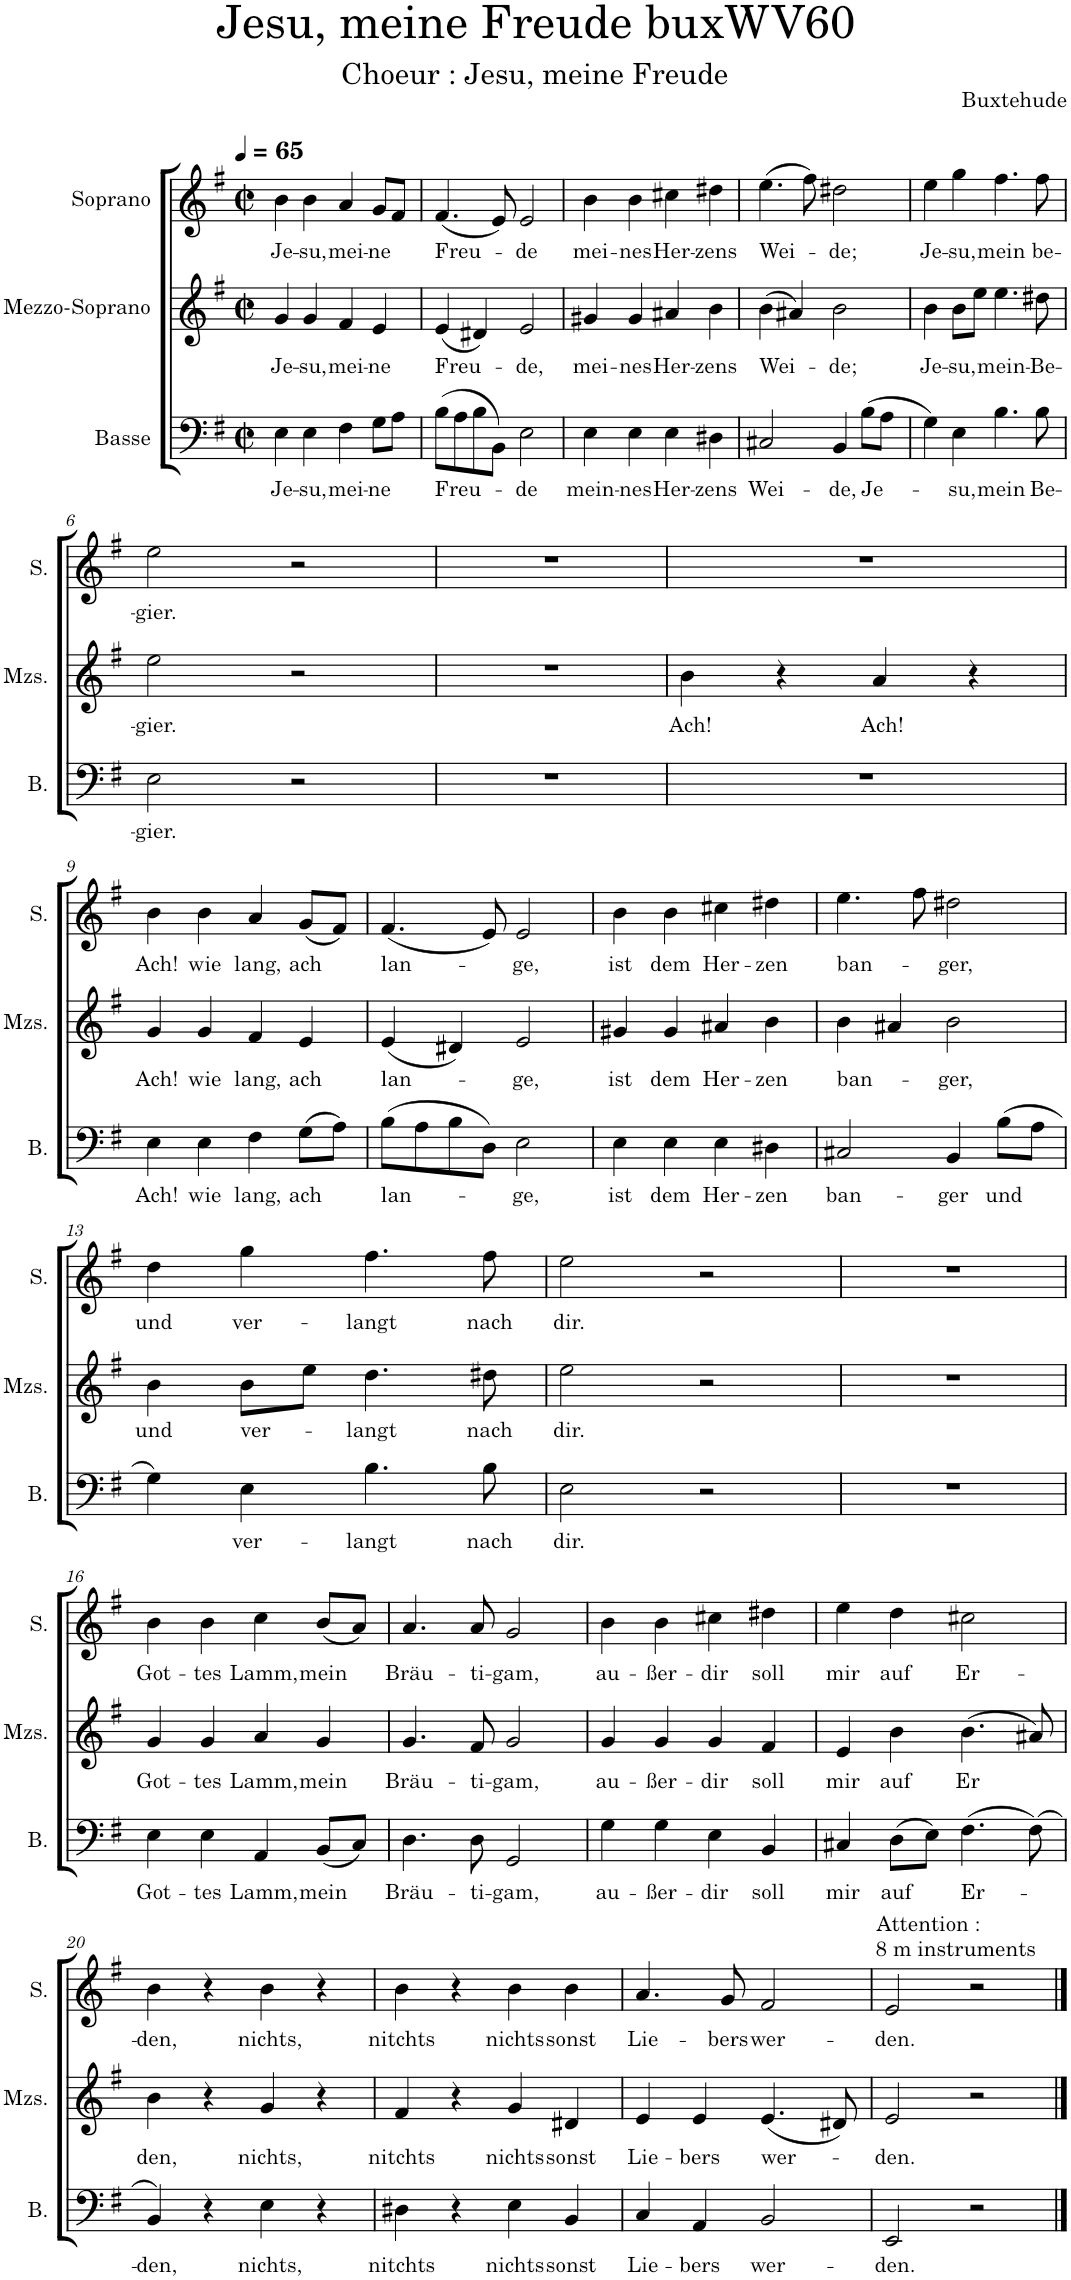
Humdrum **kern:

**kern	**text	**kern	**text	**kern	**text
*part3	*part3	*part2	*part2	*part1	*part1
*staff3	*staff3	*staff2	*staff2	*staff1	*staff1
*I"Basse	*	*I"Mezzo-Soprano	*	*I"Soprano	*
*I'B.	*	*I'Mzs.	*	*I'S.	*
*clefF4	*	*clefG2	*	*clefG2	*
*k[f#]	*	*k[f#]	*	*k[f#]	*
*M2/2	*	*M2/2	*	*M2/2	*
*met(c|)	*	*met(c|)	*	*met(c|)	*
*MM65	*	*MM65	*	*MM65	*
=1	=1	=1	=1	=1	=1
!	!LO:LY:b	!	!LO:LY:b	!	!LO:LY:b
4E\	Je-	4g/	Je-	4b\	Je-
!	!LO:LY:b	!	!LO:LY:b	!	!LO:LY:b
4E\	-su,	4g/	-su,	4b\	-su,
!	!LO:LY:b	!	!LO:LY:b	!	!LO:LY:b
4F#\	mei-	4f#/	mei-	4a/	mei-
!	!LO:LY:b	!	!LO:LY:b	!	!LO:LY:b
8G\L	-ne	4e/	-ne	8g/L	-ne
8A\J	.	.	.	8f#/J	.
=2	=2	=2	=2	=2	=2
!	!LO:LY:b	!	!LO:LY:b	!	!LO:LY:b
(8B\L	Freu-	(4e/	Freu-	(4.f#/	Freu-
8A\	.	.	.	.	.
8B\	.	4d#X/)	.	.	.
8BB\J)	.	.	.	8e/)	.
!	!LO:LY:b	!	!LO:LY:b	!	!LO:LY:b
2E\	-de	2e/	-de,	2e/	-de
=3	=3	=3	=3	=3	=3
!	!LO:LY:b	!	!LO:LY:b	!	!LO:LY:b
4E\	mein-	4g#X/	mei-	4b\	mei-
!	!LO:LY:b	!	!LO:LY:b	!	!LO:LY:b
4E\	-nes	4g#/	-nes	4b\	-nes
!	!LO:LY:b	!	!LO:LY:b	!	!LO:LY:b
4E\	Her-	4a#X/	Her-	4cc#X\	Her-
!	!LO:LY:b	!	!LO:LY:b	!	!LO:LY:b
4D#X\	-zens	4b\	-zens	4dd#X\	-zens
=4	=4	=4	=4	=4	=4
!	!LO:LY:b	!	!LO:LY:b	!	!LO:LY:b
2C#X/	Wei-	(4b\	Wei-	(4.ee\	Wei-
.	.	4a#X/)	.	.	.
.	.	.	.	8ff#\)	.
!	!LO:LY:b	!	!LO:LY:b	!	!LO:LY:b
4BB/	-de,	2b\	-de;	2dd#X\	-de;
!	!LO:LY:b	!	!	!	!
(8B\L	Je-	.	.	.	.
8A\J	.	.	.	.	.
=5	=5	=5	=5	=5	=5
!	!	!	!LO:LY:b	!	!LO:LY:b
4G\)	.	4b\	Je-	4ee\	Je-
!	!LO:LY:b	!	!LO:LY:b	!	!LO:LY:b
4E\	-su,	8b\L	-su,	4gg\	-su,
.	.	8ee\J	.	.	.
!	!LO:LY:b	!	!LO:LY:b	!	!LO:LY:b
4.B\	mein	4.ee\	mein-	4.ff#\	mein
!	!LO:LY:b	!	!LO:LY:b	!	!LO:LY:b
8B\	Be-	8dd#X\	-Be-	8ff#\	be-
!!LO:LB:g=z
=6	=6	=6	=6	=6	=6
!	!LO:LY:b	!	!LO:LY:b	!	!LO:LY:b
2E\	-gier.	2ee\	-gier.	2ee\	-gier.
2r	.	2r	.	2r	.
=7	=7	=7	=7	=7	=7
1r	.	1r	.	1r	.
=8	=8	=8	=8	=8	=8
!	!	!	!LO:LY:b	!	!
1r	.	4b\	Ach!	1r	.
.	.	4r	.	.	.
!	!	!	!LO:LY:b	!	!
.	.	4a/	Ach!	.	.
.	.	4r	.	.	.
!!LO:LB:g=z
=9	=9	=9	=9	=9	=9
!	!LO:LY:b	!	!LO:LY:b	!	!LO:LY:b
4E\	Ach!	4g/	Ach!	4b\	Ach!
!	!LO:LY:b	!	!LO:LY:b	!	!LO:LY:b
4E\	wie	4g/	wie	4b\	wie
!	!LO:LY:b	!	!LO:LY:b	!	!LO:LY:b
4F#\	lang,	4f#/	lang,	4a/	lang,
!	!LO:LY:b	!	!LO:LY:b	!	!LO:LY:b
(8G\L	ach	4e/	ach	(8g/L	ach
8A\J)	.	.	.	8f#/J)	.
=10	=10	=10	=10	=10	=10
!	!LO:LY:b	!	!LO:LY:b	!	!LO:LY:b
(8B\L	lan-	(4e/	lan-	(4.f#/	lan-
8A\	.	.	.	.	.
8B\	.	4d#X/)	.	.	.
8D\J)	.	.	.	8e/)	.
!	!LO:LY:b	!	!LO:LY:b	!	!LO:LY:b
2E\	-ge,	2e/	-ge,	2e/	-ge,
=11	=11	=11	=11	=11	=11
!	!LO:LY:b	!	!LO:LY:b	!	!LO:LY:b
4E\	ist	4g#X/	ist	4b\	ist
!	!LO:LY:b	!	!LO:LY:b	!	!LO:LY:b
4E\	dem	4g#/	dem	4b\	dem
!	!LO:LY:b	!	!LO:LY:b	!	!LO:LY:b
4E\	Her-	4a#X/	Her-	4cc#X\	Her-
!	!LO:LY:b	!	!LO:LY:b	!	!LO:LY:b
4D#X\	-zen	4b\	-zen	4dd#X\	-zen
=12	=12	=12	=12	=12	=12
!	!LO:LY:b	!	!LO:LY:b	!	!LO:LY:b
2C#X/	ban-	4b\	ban-	4.ee\	ban-
.	.	4a#X/	.	.	.
.	.	.	.	8ff#\	.
!	!LO:LY:b	!	!LO:LY:b	!	!LO:LY:b
4BB/	-ger	2b\	-ger,	2dd#X\	-ger,
!	!LO:LY:b	!	!	!	!
(8B\L	und	.	.	.	.
8A\J	.	.	.	.	.
!!LO:LB:g=z
=13	=13	=13	=13	=13	=13
!	!	!	!LO:LY:b	!	!LO:LY:b
4G\)	.	4b\	und	4dd\	und
!	!LO:LY:b	!	!LO:LY:b	!	!LO:LY:b
4E\	ver-	8b\L	ver-	4gg\	ver-
.	.	8ee\J	.	.	.
!	!LO:LY:b	!	!LO:LY:b	!	!LO:LY:b
4.B\	-langt	4.dd\	-langt	4.ff#\	-langt
!	!LO:LY:b	!	!LO:LY:b	!	!LO:LY:b
8B\	nach	8dd#X\	nach	8ff#\	nach
=14	=14	=14	=14	=14	=14
!	!LO:LY:b	!	!LO:LY:b	!	!LO:LY:b
2E\	dir.	2ee\	dir.	2ee\	dir.
2r	.	2r	.	2r	.
=15	=15	=15	=15	=15	=15
1r	.	1r	.	1r	.
!!LO:LB:g=z
=16	=16	=16	=16	=16	=16
!	!LO:LY:b	!	!LO:LY:b	!	!LO:LY:b
4E\	Got-	4g/	Got-	4b\	Got-
!	!LO:LY:b	!	!LO:LY:b	!	!LO:LY:b
4E\	-tes	4g/	-tes	4b\	-tes
!	!LO:LY:b	!	!LO:LY:b	!	!LO:LY:b
4AA/	Lamm,	4a/	Lamm,	4cc\	Lamm,
!	!LO:LY:b	!	!LO:LY:b	!	!LO:LY:b
(8BB/L	mein	4g/	mein	(8b/L	mein
8C/J)	.	.	.	8a/J)	.
=17	=17	=17	=17	=17	=17
!	!LO:LY:b	!	!LO:LY:b	!	!LO:LY:b
4.D\	Bräu-	4.g/	Bräu-	4.a/	Bräu-
!	!LO:LY:b	!	!LO:LY:b	!	!LO:LY:b
8D\	-ti-	8f#/	-ti-	8a/	-ti-
!	!LO:LY:b	!	!LO:LY:b	!	!LO:LY:b
2GG/	-gam,	2g/	-gam,	2g/	-gam,
=18	=18	=18	=18	=18	=18
!	!LO:LY:b	!	!LO:LY:b	!	!LO:LY:b
4G\	au-	4g/	au-	4b\	au-
!	!LO:LY:b	!	!LO:LY:b	!	!LO:LY:b
4G\	-ßer-	4g/	-ßer-	4b\	-ßer-
!	!LO:LY:b	!	!LO:LY:b	!	!LO:LY:b
4E\	-dir	4g/	-dir	4cc#X\	-dir
!	!LO:LY:b	!	!LO:LY:b	!	!LO:LY:b
4BB/	soll	4f#/	soll	4dd#X\	soll
=19	=19	=19	=19	=19	=19
!	!LO:LY:b	!	!LO:LY:b	!	!LO:LY:b
4C#X/	mir	4e/	mir	4ee\	mir
!	!LO:LY:b	!	!LO:LY:b	!	!LO:LY:b
(8D\L	auf	4b\	auf	4dd\	auf
8E\J)	.	.	.	.	.
!	!LO:LY:b	!	!LO:LY:b	!	!LO:LY:b
(4.F#\	Er-	(4.b\	Er	2cc#X\	Er-
(8F#\)	.	8a#X/)	.	.	.
!!LO:LB:g=z
=20	=20	=20	=20	=20	=20
!	!LO:LY:b	!	!LO:LY:b	!	!LO:LY:b
4BB/)	-den,	4b\	den,	4b\	-den,
4r	.	4r	.	4r	.
!	!LO:LY:b	!	!LO:LY:b	!	!LO:LY:b
4E\	nichts,	4g/	nichts,	4b\	nichts,
4r	.	4r	.	4r	.
=21	=21	=21	=21	=21	=21
!	!LO:LY:b	!	!LO:LY:b	!	!LO:LY:b
4D#X\	nitchts	4f#/	nitchts	4b\	nitchts
4r	.	4r	.	4r	.
!	!LO:LY:b	!	!LO:LY:b	!	!LO:LY:b
4E\	nichts	4g/	nichts	4b\	nichts
!	!LO:LY:b	!	!LO:LY:b	!	!LO:LY:b
4BB/	sonst	4d#X/	sonst	4b\	sonst
=22	=22	=22	=22	=22	=22
!	!LO:LY:b	!	!LO:LY:b	!	!LO:LY:b
4C/	Lie-	4e/	Lie-	4.a/	Lie-
!	!LO:LY:b	!	!LO:LY:b	!	!
4AA/	-bers	4e/	-bers	.	.
!	!	!	!	!	!LO:LY:b
.	.	.	.	8g/	-bers
!	!LO:LY:b	!	!LO:LY:b	!	!LO:LY:b
2BB/	wer-	(4.e/	wer-	2f#/	wer-
.	.	8d#X/)	.	.	.
=23	=23	=23	=23	=23	=23
!	!	!	!	!LO:TX:a:t=Attention &colon;	!
!	!	!	!	!LO:TX:a:t=8 m instruments	!
!	!LO:LY:b	!	!LO:LY:b	!	!LO:LY:b
2EE/	-den.	2e/	-den.	2e/	-den.
2r	.	2r	.	2r	.
==	==	==	==	==	==
*-	*-	*-	*-	*-	*-
